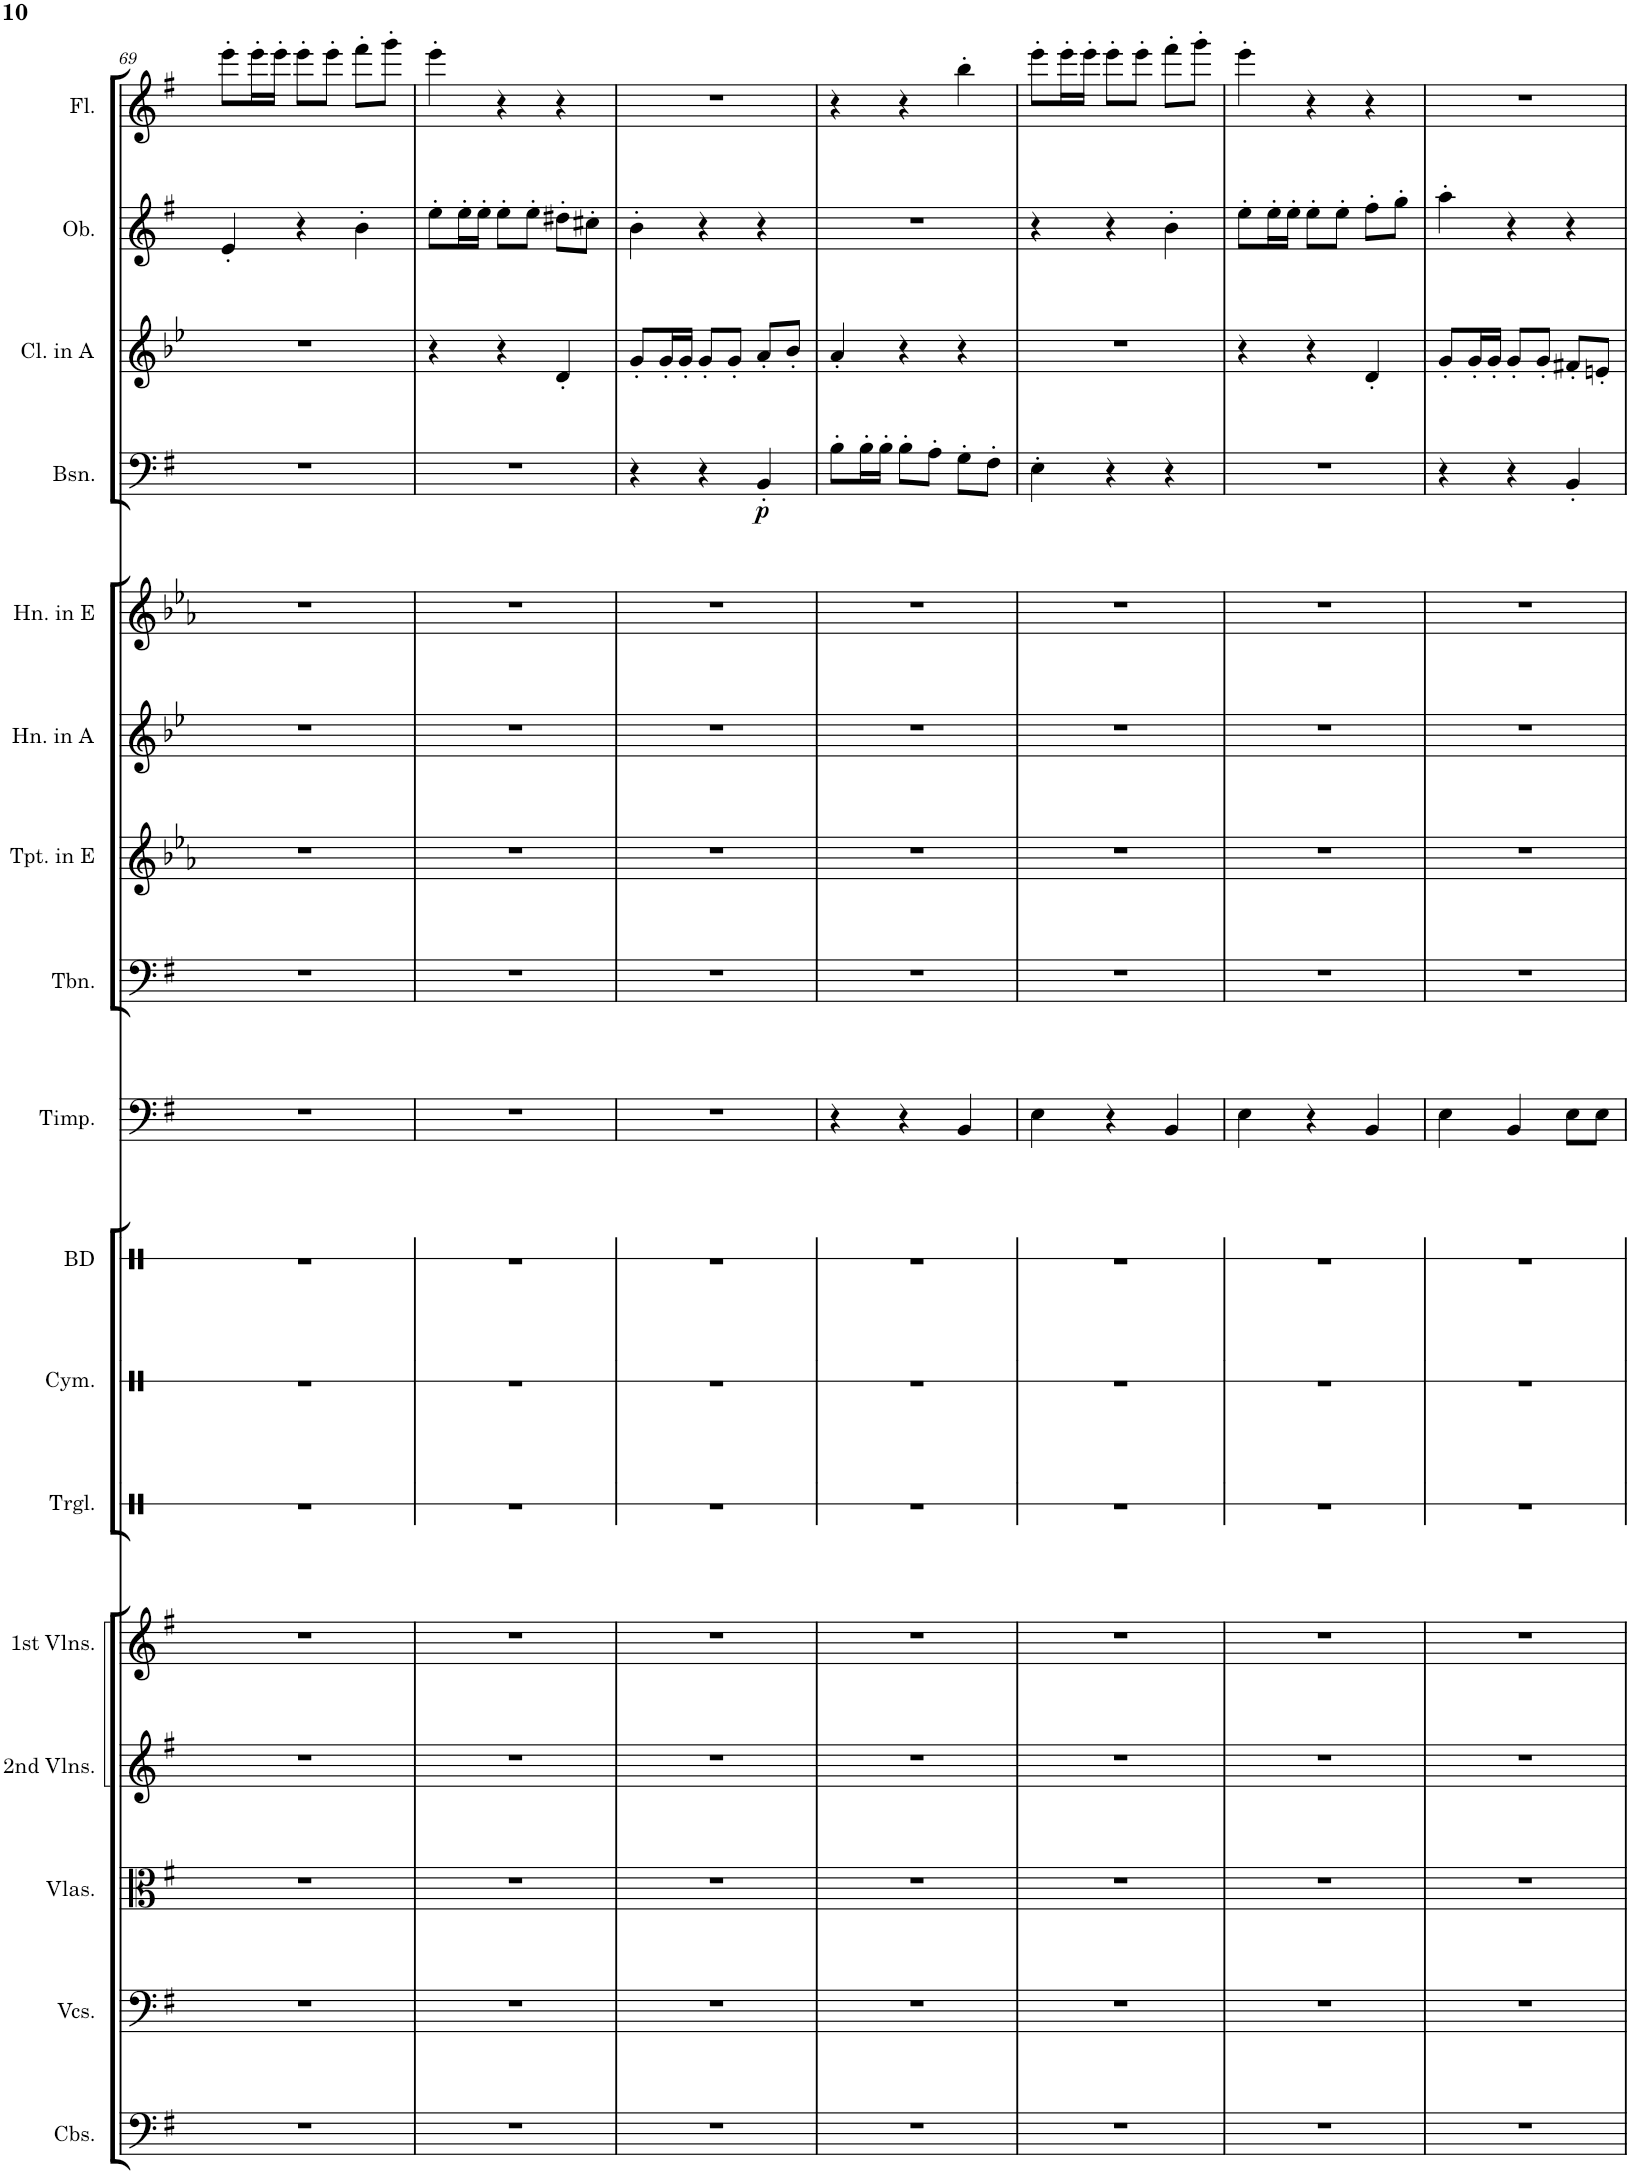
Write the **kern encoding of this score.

**kern	**kern	**kern	**kern	**kern	**kern	**kern	**kern	**kern	**kern	**kern	**kern	**kern	**kern	**dynam	**kern	**kern	**kern
*part17	*part16	*part15	*part14	*part13	*part12	*part11	*part10	*part9	*part8	*part7	*part6	*part5	*part4	*part4	*part3	*part2	*part1
*staff17	*staff16	*staff15	*staff14	*staff13	*staff12	*staff11	*staff10	*staff9	*staff8	*staff7	*staff6	*staff5	*staff4	*staff4	*staff3	*staff2	*staff1
*I"Contrabasses	*I"Violoncellos	*I"Violas	*I"2nd Violins	*I"1st Violins	*I"Triangle	*I"Cymbals	*I"Bass Drum	*I"Timpani in B and E	*I"Trombones I. II.	*I"Trumpets I. II. in E	*I"Horns III. IV. in A	*I"Horns I. II. in E	*I"Bassoons I. II.	*	*I"Clarinets I. II. in A	*I"Oboes I. II.	*I"Flutes I. II.
*I'Cbs.	*I'Vcs.	*I'Vlas.	*I'2nd Vlns.	*I'1st Vlns.	*I'Trgl.	*I'Cym.	*I'BD	*I'Timp.	*I'Tbn.	*I'Tpt. in E	*I'Hn. in A	*I'Hn. in E	*I'Bsn.	*	*I'Cl. in A	*I'Ob.	*I'Fl.
!!LO:PB:g=z
*clefF4	*clefF4	*clefC3	*clefG2	*clefG2	*clefX	*clefX	*clefX	*clefF4	*clefF4	*clefG2	*clefG2	*clefG2	*clefF4	*	*clefG2	*clefG2	*clefG2
*Trd7c12	*	*	*	*	*	*	*	*	*	*Trd-2c-4	*Trd2c3	*Trd5c8	*	*	*Trd2c3	*	*
*k[f#]	*k[f#]	*k[f#]	*k[f#]	*k[f#]	*k[]	*k[]	*k[]	*k[f#]	*k[f#]	*k[b-e-a-]	*k[b-e-]	*k[b-e-a-]	*k[f#]	*	*k[b-e-]	*k[f#]	*k[f#]
*M3/4	*M3/4	*M3/4	*M3/4	*M3/4	*M3/4	*M3/4	*M3/4	*M3/4	*M3/4	*M3/4	*M3/4	*M3/4	*M3/4	*	*M3/4	*M3/4	*M3/4
=69	=69	=69	=69	=69	=69	=69	=69	=69	=69	=69	=69	=69	=69	=69	=69	=69	=69
2.r	2.r	2.r	2.r	2.r	2.r	2.r	2.r	2.r	2.r	2.r	2.r	2.r	2.r	.	2.r	4e'/	8eee'\L
.	.	.	.	.	.	.	.	.	.	.	.	.	.	.	.	.	16eee'\L
.	.	.	.	.	.	.	.	.	.	.	.	.	.	.	.	.	16eee'\JJ
.	.	.	.	.	.	.	.	.	.	.	.	.	.	.	.	4r	8eee'\L
.	.	.	.	.	.	.	.	.	.	.	.	.	.	.	.	.	8eee'\J
.	.	.	.	.	.	.	.	.	.	.	.	.	.	.	.	4b'\	8fff#'\L
.	.	.	.	.	.	.	.	.	.	.	.	.	.	.	.	.	8ggg'\J
=70	=70	=70	=70	=70	=70	=70	=70	=70	=70	=70	=70	=70	=70	=70	=70	=70	=70
2.r	2.r	2.r	2.r	2.r	2.r	2.r	2.r	2.r	2.r	2.r	2.r	2.r	2.r	.	4r	8ee'\L	4eee'\
.	.	.	.	.	.	.	.	.	.	.	.	.	.	.	.	16ee'\L	.
.	.	.	.	.	.	.	.	.	.	.	.	.	.	.	.	16ee'\JJ	.
.	.	.	.	.	.	.	.	.	.	.	.	.	.	.	4r	8ee'\L	4r
.	.	.	.	.	.	.	.	.	.	.	.	.	.	.	.	8ee'\J	.
.	.	.	.	.	.	.	.	.	.	.	.	.	.	.	4d'/	8dd#X'\L	4r
.	.	.	.	.	.	.	.	.	.	.	.	.	.	.	.	8cc#X'\J	.
=71	=71	=71	=71	=71	=71	=71	=71	=71	=71	=71	=71	=71	=71	=71	=71	=71	=71
2.r	2.r	2.r	2.r	2.r	2.r	2.r	2.r	2.r	2.r	2.r	2.r	2.r	4r	.	8g'/L	4b'\	2.r
.	.	.	.	.	.	.	.	.	.	.	.	.	.	.	16g'/L	.	.
.	.	.	.	.	.	.	.	.	.	.	.	.	.	.	16g'/JJ	.	.
.	.	.	.	.	.	.	.	.	.	.	.	.	4r	.	8g'/L	4r	.
.	.	.	.	.	.	.	.	.	.	.	.	.	.	.	8g'/J	.	.
!	!	!	!	!	!	!	!	!	!	!	!	!	!	!LO:DY:b	!	!	!
.	.	.	.	.	.	.	.	.	.	.	.	.	4BB'/	p	8a'/L	4r	.
.	.	.	.	.	.	.	.	.	.	.	.	.	.	.	8b-'/J	.	.
=72	=72	=72	=72	=72	=72	=72	=72	=72	=72	=72	=72	=72	=72	=72	=72	=72	=72
2.r	2.r	2.r	2.r	2.r	2.r	2.r	2.r	4r	2.r	2.r	2.r	2.r	8B'\L	.	4a'/	2.r	4r
.	.	.	.	.	.	.	.	.	.	.	.	.	16B'\L	.	.	.	.
.	.	.	.	.	.	.	.	.	.	.	.	.	16B'\JJ	.	.	.	.
.	.	.	.	.	.	.	.	4r	.	.	.	.	8B'\L	.	4r	.	4r
.	.	.	.	.	.	.	.	.	.	.	.	.	8A'\J	.	.	.	.
.	.	.	.	.	.	.	.	4BB/	.	.	.	.	8G'\L	.	4r	.	4bb'\
.	.	.	.	.	.	.	.	.	.	.	.	.	8F#'\J	.	.	.	.
=73	=73	=73	=73	=73	=73	=73	=73	=73	=73	=73	=73	=73	=73	=73	=73	=73	=73
2.r	2.r	2.r	2.r	2.r	2.r	2.r	2.r	4E\	2.r	2.r	2.r	2.r	4E'\	.	2.r	4r	8eee'\L
.	.	.	.	.	.	.	.	.	.	.	.	.	.	.	.	.	16eee'\L
.	.	.	.	.	.	.	.	.	.	.	.	.	.	.	.	.	16eee'\JJ
.	.	.	.	.	.	.	.	4r	.	.	.	.	4r	.	.	4r	8eee'\L
.	.	.	.	.	.	.	.	.	.	.	.	.	.	.	.	.	8eee'\J
.	.	.	.	.	.	.	.	4BB/	.	.	.	.	4r	.	.	4b'\	8fff#'\L
.	.	.	.	.	.	.	.	.	.	.	.	.	.	.	.	.	8ggg'\J
=74	=74	=74	=74	=74	=74	=74	=74	=74	=74	=74	=74	=74	=74	=74	=74	=74	=74
2.r	2.r	2.r	2.r	2.r	2.r	2.r	2.r	4E\	2.r	2.r	2.r	2.r	2.r	.	4r	8ee'\L	4eee'\
.	.	.	.	.	.	.	.	.	.	.	.	.	.	.	.	16ee'\L	.
.	.	.	.	.	.	.	.	.	.	.	.	.	.	.	.	16ee'\JJ	.
.	.	.	.	.	.	.	.	4r	.	.	.	.	.	.	4r	8ee'\L	4r
.	.	.	.	.	.	.	.	.	.	.	.	.	.	.	.	8ee'\J	.
.	.	.	.	.	.	.	.	4BB/	.	.	.	.	.	.	4d'/	8ff#'\L	4r
.	.	.	.	.	.	.	.	.	.	.	.	.	.	.	.	8gg'\J	.
=75	=75	=75	=75	=75	=75	=75	=75	=75	=75	=75	=75	=75	=75	=75	=75	=75	=75
2.r	2.r	2.r	2.r	2.r	2.r	2.r	2.r	4E\	2.r	2.r	2.r	2.r	4r	.	8g'/L	4aa'\	2.r
.	.	.	.	.	.	.	.	.	.	.	.	.	.	.	16g'/L	.	.
.	.	.	.	.	.	.	.	.	.	.	.	.	.	.	16g'/JJ	.	.
.	.	.	.	.	.	.	.	4BB/	.	.	.	.	4r	.	8g'/L	4r	.
.	.	.	.	.	.	.	.	.	.	.	.	.	.	.	8g'/J	.	.
.	.	.	.	.	.	.	.	8E\L	.	.	.	.	4BB'/	.	8f#X'/L	4r	.
.	.	.	.	.	.	.	.	8E\J	.	.	.	.	.	.	8en'/J	.	.
=	=	=	=	=	=	=	=	=	=	=	=	=	=	=	=	=	=
*-	*-	*-	*-	*-	*-	*-	*-	*-	*-	*-	*-	*-	*-	*-	*-	*-	*-
